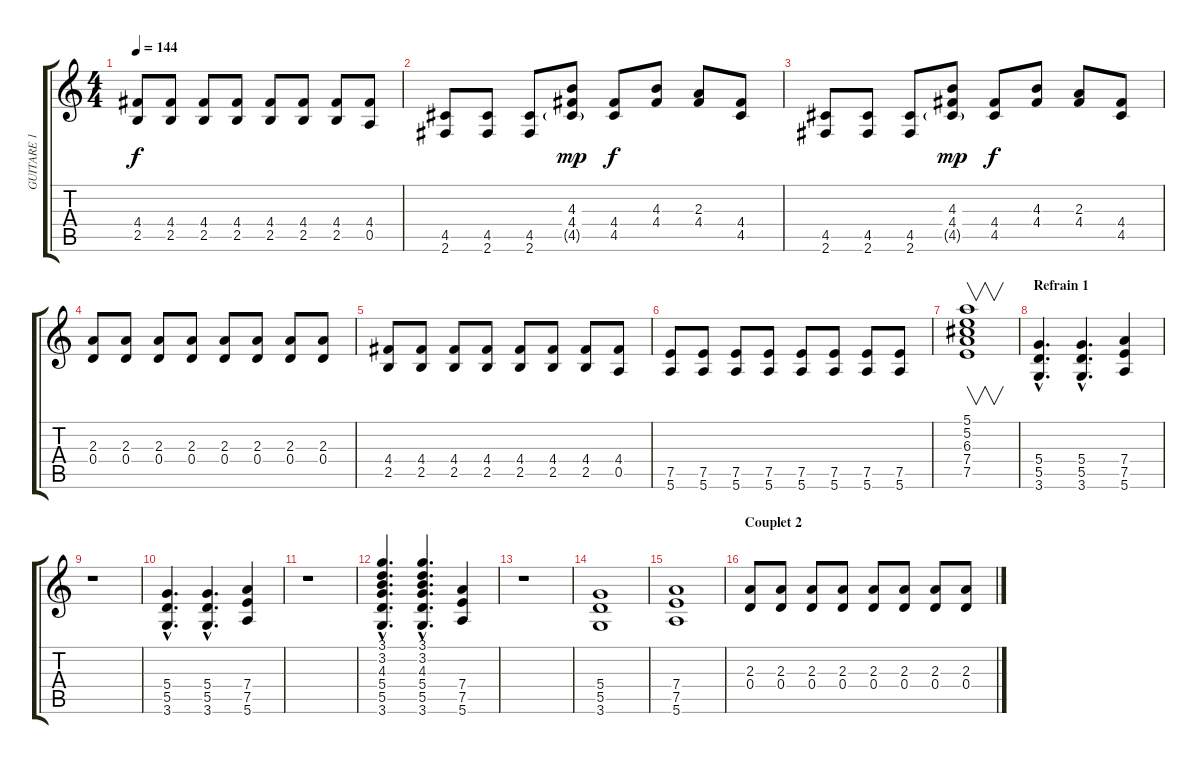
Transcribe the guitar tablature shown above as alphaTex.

\track ("GUITARE 1" "GUITARE 1") {instrument electricguitarclean}
\staff {score tabs}
\tuning (E4 B3 G3 D3 A2 E2) {hide}
\ts (4 4)
\tempo 144
\clef g2
\ks c
(4.4 2.5).8{dy f} (4.4 2.5).8 (4.4 2.5).8 (4.4 2.5).8 (4.4 2.5).8 (4.4 2.5).8 (4.4 2.5).8 (4.4 0.5).8 |
(4.5 2.6).8 (4.5 2.6).8 (4.5 2.6).8 (4.3 4.4 4.5{g}).8{dy mp} (4.4 4.5).8{dy f} (4.3 4.4).8 (2.3 4.4).8 (4.4 4.5).8 |
(4.5 2.6).8 (4.5 2.6).8 (4.5 2.6).8 (4.3 4.4 4.5{g}).8{dy mp} (4.4 4.5).8{dy f} (4.3 4.4).8 (2.3 4.4).8 (4.4 4.5).8 |
(2.3 0.4).8 (2.3 0.4).8 (2.3 0.4).8 (2.3 0.4).8 (2.3 0.4).8 (2.3 0.4).8 (2.3 0.4).8 (2.3 0.4).8 |
(4.4 2.5).8 (4.4 2.5).8 (4.4 2.5).8 (4.4 2.5).8 (4.4 2.5).8 (4.4 2.5).8 (4.4 2.5).8 (4.4 0.5).8 |
(7.5 5.6).8 (7.5 5.6).8 (7.5 5.6).8 (7.5 5.6).8 (7.5 5.6).8 (7.5 5.6).8 (7.5 5.6).8 (7.5 5.6).8 |
(5.1 5.2 6.3 7.4 7.5).1{v} |
\section ("" "Refrain 1")
(5.4{hac} 5.5{hac} 3.6{hac}).4{d} (5.4{hac} 5.5{hac} 3.6{hac}).4{d} (7.4 7.5 5.6).4 |
r.1 |
(5.4{hac} 5.5{hac} 3.6{hac}).4{d} (5.4{hac} 5.5{hac} 3.6{hac}).4{d} (7.4 7.5 5.6).4 |
r.1 |
(3.1{hac} 3.2{hac} 4.3{hac} 5.4{hac} 5.5{hac} 3.6{hac}).4{d} (3.1{hac} 3.2{hac} 4.3{hac} 5.4{hac} 5.5{hac} 3.6{hac}).4{d} (7.4 7.5 5.6).4 |
r.1 |
(5.4 5.5 3.6).1 |
(7.4 7.5 5.6).1 |
\section ("" "Couplet 2")
(2.3 0.4).8 (2.3 0.4).8 (2.3 0.4).8 (2.3 0.4).8 (2.3 0.4).8 (2.3 0.4).8 (2.3 0.4).8 (2.3 0.4).8
